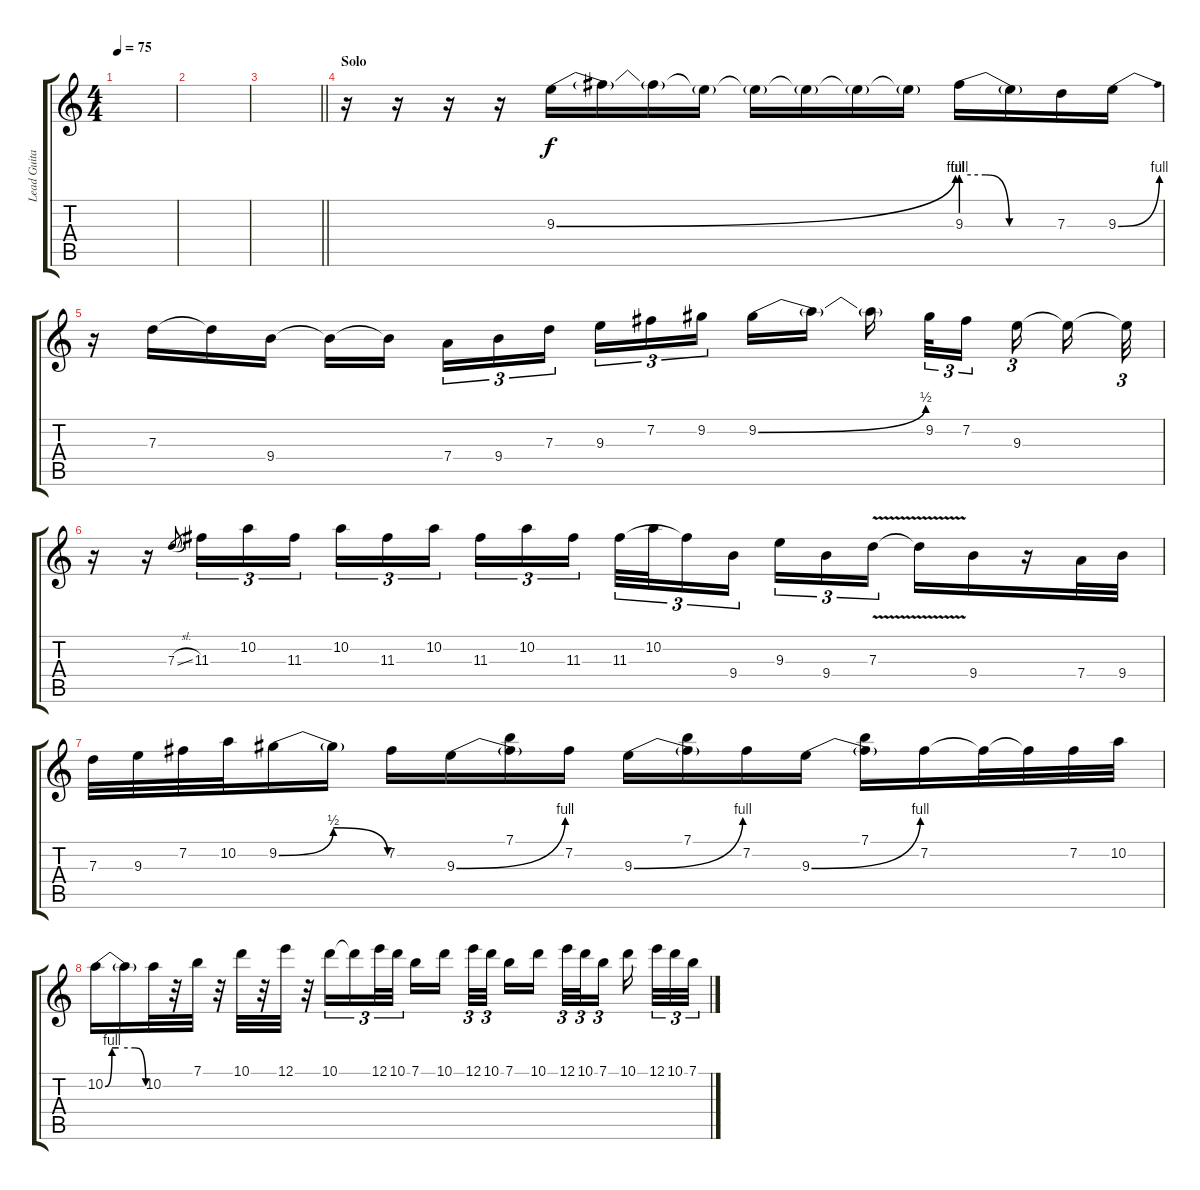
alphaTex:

\track ("Lead Guitar" "Lead Guita") {instrument distortionguitar}
\staff {score tabs}
\tuning (E4 B3 G3 D3 A2 E2) {hide}
\ts (4 4)
\tempo 75
\clef g2
\ks c
|
|
\barLineRight lightlight
|
\section ("" "Solo")
r.16 r.16 r.16 r.16 9.3{be (bend 0 0 60 4)}.16 9.3{t}.16 9.3{t}.16 9.3{t}.16 9.3{t}.16 9.3{t}.16 9.3{t}.16 9.3{t}.16 9.3{be (custom 0 4 15 4 30 0 60 0)}.16 9.3{t}.16 7.3.16 9.3{be (bend 0 0 60 4)}.16 |
r.16 7.3.16 7.3{t}.16 9.4.16 9.4{t}.16 9.4{t}.16 7.4.16{tu (3 2)} 9.4.16{tu (3 2)} 7.3.16{tu (3 2)} 9.3.16{tu (3 2)} 7.2.16{tu (3 2)} 9.2.16{tu (3 2)} 9.2{be (bend 0 0 60 2)}.16 9.2{t}.16 9.2{t}.16 9.2.32{tu (3 2)} 7.2.16{tu (3 2)} 9.3.16{tu (3 2)} 9.3{t}.16 9.3{t}.32{tu (3 2)} |
r.16 r.16 7.3{sl}.8{gr} 11.3.16{tu (3 2)} 10.2.16{tu (3 2)} 11.3.16{tu (3 2)} 10.2.16{tu (3 2)} 11.3.16{tu (3 2)} 10.2.16{tu (3 2)} 11.3.16{tu (3 2)} 10.2.16{tu (3 2)} 11.3.16{tu (3 2)} 11.3.32{tu (3 2)} 10.2.32{tu (3 2)} 11.3{t}.16{tu (3 2)} 9.4.16{tu (3 2)} 9.3.16{tu (3 2)} 9.4.16{tu (3 2)} 7.3{v}.16{tu (3 2)} 7.3{t}.16 9.4.16 r.16 7.4.32 9.4.32 |
7.3.32 9.3.32 7.2.32 10.2.32 9.2{be (bendrelease 0 0 15 2 45 2 60 0)}.16 9.2{t}.16 7.2.16 9.3{be (bend 0 0 60 4)}.16 (7.1 9.3{t}).16 7.2.16 9.3{be (bend 0 0 60 4)}.16 (7.1 9.3{t}).16 7.2.16 9.3{be (bend 0 0 60 4)}.16 (7.1 9.3{t}).16 7.2.16 7.2{t}.32 7.2{t}.32 7.2.32 10.2.32 |
10.2{be (custom 0 0 10 4 20 4 44 4 60 0)}.16 10.2{t}.16 10.2.32 r.32 7.1.32 r.32 10.1.32 r.32 12.1.32 r.32 10.1.16{tu (3 2)} 10.1{t}.16{tu (3 2)} 12.1.32{tu (3 2)} 10.1.32{tu (3 2)} 7.1.16 10.1.16 12.1.32{tu (3 2)} 10.1.32{tu (3 2)} 7.1.16 10.1.16 12.1.32{tu (3 2)} 10.1.32{tu (3 2)} 7.1.16{tu (3 2)} 10.1.16 12.1.32{tu (3 2)} 10.1.32{tu (3 2)} 7.1.32{tu (3 2)}
